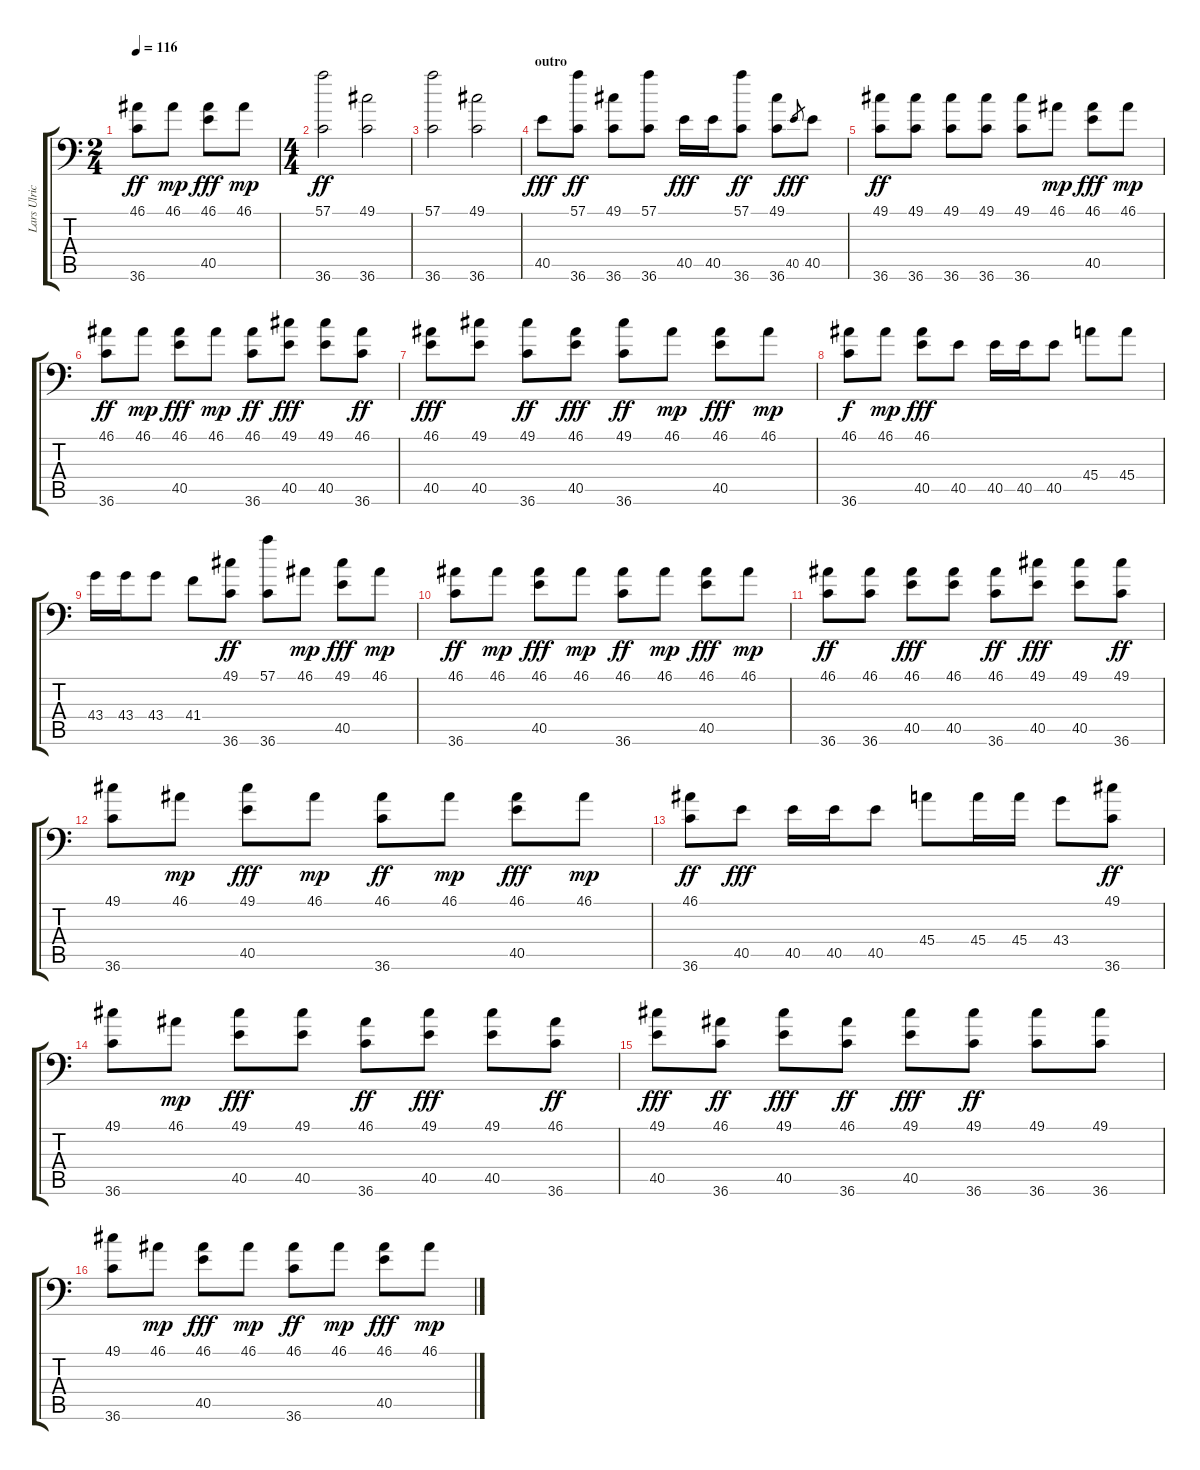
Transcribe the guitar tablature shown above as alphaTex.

\track ("Lars Ulrich (Drums)" "Lars Ulric") {instrument acousticgrandpiano}
\staff {score tabs}
\tuning (C-1 C-1 C-1 C-1 C-1 C-1) {hide}
\ts (2 4)
\tempo 116
\clef f4
\ks c
(46.1 36.6).8{dy ff} 46.1.8{dy mp} (46.1 40.5).8{dy fff} 46.1.8{dy mp} |
\ts (4 4)
(57.1 36.6).2{dy ff} (49.1 36.6).2 |
(57.1 36.6).2 (49.1 36.6).2 |
\section ("" "outro")
40.5.8{dy fff} (57.1 36.6).8{dy ff} (49.1 36.6).8 (57.1 36.6).8 40.5.16{dy fff} 40.5.16 (57.1 36.6).8{dy ff} (49.1 36.6).8 40.5.8{gr dy fff} 40.5.8 |
(49.1 36.6).8{dy ff} (49.1 36.6).8 (49.1 36.6).8 (49.1 36.6).8 (49.1 36.6).8 46.1.8{dy mp} (46.1 40.5).8{dy fff} 46.1.8{dy mp} |
(46.1 36.6).8{dy ff} 46.1.8{dy mp} (46.1 40.5).8{dy fff} 46.1.8{dy mp} (46.1 36.6).8{dy ff} (49.1 40.5).8{dy fff} (49.1 40.5).8 (46.1 36.6).8{dy ff} |
(46.1 40.5).8{dy fff} (49.1 40.5).8 (49.1 36.6).8{dy ff} (46.1 40.5).8{dy fff} (49.1 36.6).8{dy ff} 46.1.8{dy mp} (46.1 40.5).8{dy fff} 46.1.8{dy mp} |
(46.1 36.6).8{dy f} 46.1.8{dy mp} (46.1 40.5).8{dy fff} 40.5.8 40.5.16 40.5.16 40.5.8 45.4.8 45.4.8 |
43.4.16 43.4.16 43.4.8 41.4.8 (49.1 36.6).8{dy ff} (57.1 36.6).8 46.1.8{dy mp} (49.1 40.5).8{dy fff} 46.1.8{dy mp} |
(46.1 36.6).8{dy ff} 46.1.8{dy mp} (46.1 40.5).8{dy fff} 46.1.8{dy mp} (46.1 36.6).8{dy ff} 46.1.8{dy mp} (46.1 40.5).8{dy fff} 46.1.8{dy mp} |
(46.1 36.6).8{dy ff} (46.1 36.6).8 (46.1 40.5).8{dy fff} (46.1 40.5).8 (46.1 36.6).8{dy ff} (49.1 40.5).8{dy fff} (49.1 40.5).8 (49.1 36.6).8{dy ff} |
(49.1 36.6).8 46.1.8{dy mp} (49.1 40.5).8{dy fff} 46.1.8{dy mp} (46.1 36.6).8{dy ff} 46.1.8{dy mp} (46.1 40.5).8{dy fff} 46.1.8{dy mp} |
(46.1 36.6).8{dy ff} 40.5.8{dy fff} 40.5.16 40.5.16 40.5.8 45.4.8 45.4.16 45.4.16 43.4.8 (49.1 36.6).8{dy ff} |
(49.1 36.6).8 46.1.8{dy mp} (49.1 40.5).8{dy fff} (49.1 40.5).8 (46.1 36.6).8{dy ff} (49.1 40.5).8{dy fff} (49.1 40.5).8 (46.1 36.6).8{dy ff} |
(49.1 40.5).8{dy fff} (46.1 36.6).8{dy ff} (49.1 40.5).8{dy fff} (46.1 36.6).8{dy ff} (49.1 40.5).8{dy fff} (49.1 36.6).8{dy ff} (49.1 36.6).8 (49.1 36.6).8 |
(49.1 36.6).8 46.1.8{dy mp} (46.1 40.5).8{dy fff} 46.1.8{dy mp} (46.1 36.6).8{dy ff} 46.1.8{dy mp} (46.1 40.5).8{dy fff} 46.1.8{dy mp}
